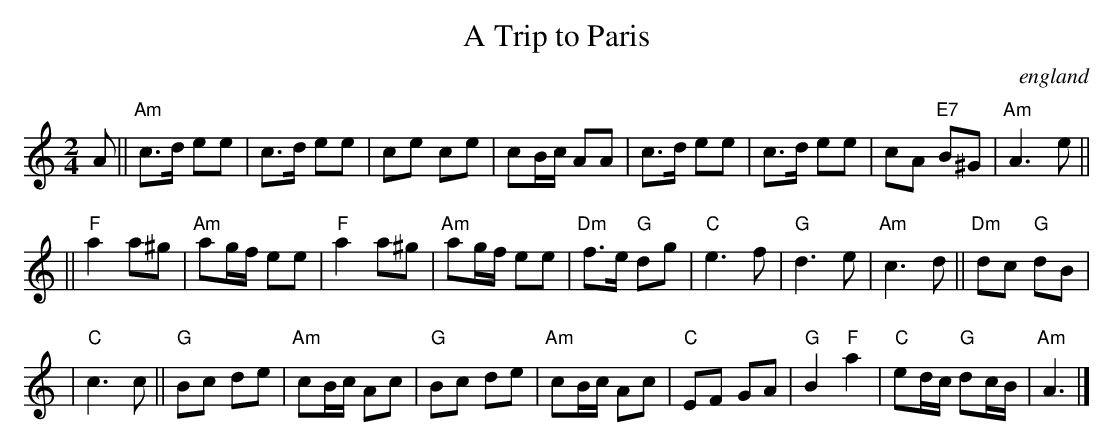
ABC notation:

X:1
T: A Trip to Paris
O:england
M: 2/4
L: 1/8
P:
K: Am
A || "Am"c>d ee | c>d ee | ce ce | cB/c/ AA | c>d ee | c>d ee | cA "E7"B^G | "Am"A3 e ||
|| "F"a2 a^g | "Am"ag/f/ ee | "F"a2 a^g | "Am"ag/f/ ee | "Dm"f>e "G"dg | "C"e3 f | "G"d3 e | "Am"c3 d || "Dm"dc "G"dB |
| "C"c3 c || "G"Bc de | "Am"cB/c/ Ac | "G"Bc de | "Am"cB/c/ Ac | "C"EF GA | "G"B2 "F"a2 | "C"ed/c/ "G"dc/B/ | "Am"A3 |]
